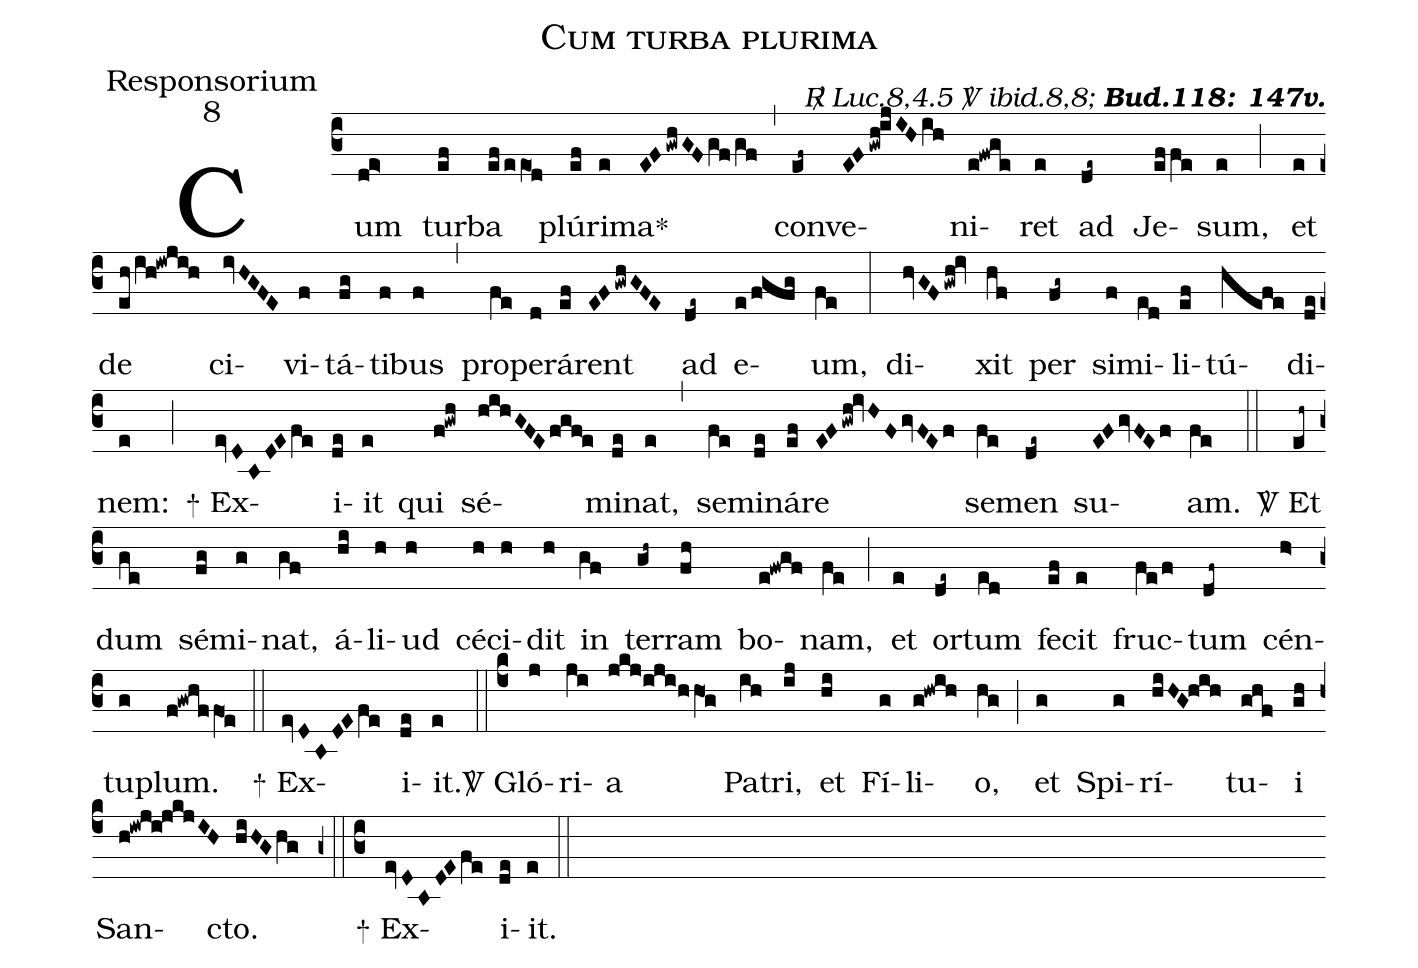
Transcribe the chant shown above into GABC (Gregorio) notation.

name:Cum turba plurima;
office-part:Responsorium;
mode:8;
commentary: {\itshape\mdseries \Rbar\ Luc.8,4.5 \Vbar\ ibid.8,8;\/} {\bfseries Bud.118: 147v.};
%%
(c3) Cum(de>) tur(ef)ba(ef/eeO1d) plú(ef)ri(e)ma<sp>*</sp>(EFgwhGFgf/gf) (,)
con(ef~)ve(EFgwh!ijIHih)ni(e!fwge)ret(e) ad(de~) Je(effe)sum,(e)  (;)
et(e) de(eh/ih!iwji!h) ci(ivHGFE)vi(f)tá(fg)ti(f)bus(f) (,)
pro(fe)pe(d)rá(ef)rent(EFgwhGFE) ad(de~) e(e/fgfg)um,(fe) (:)
di(hvGFgwh!iv)xit(hf) per(fg~) si(f)mi(ed)li(ef)tú(hefe)di(de)nem:(e) (;)
<sp>+</sp> Ex(evD/B/DEfe)i(de)it(e) qui(f!gwh) sé(hihGFEfgf!e)mi(de)nat,(e) (,)
se(fe)mi(de)ná(ef)re(EFgwh!ivHFgvFEf) se(fe)men(de~) su(EFgvFEf)am.(fe) (::)
<sp>V/</sp> Et(eh~) dum(ge) sé(fg)mi(g)nat,(gf) á(hi)li(h)ud(h) cé(h)ci(h)dit(h) in(gf) ter(gh~)ram(fh) bo(e!fwgf)nam,(fe) (;)
et(e) or(de~)tum(ed) fe(ef)cit(e) fruc(fe/f)tum(df~) cén(h>)tu(g)plum.(f!gwhffO1e) (::)
<sp>+</sp> Ex(evD/B/DEfe)i(de)it.(e) (::c4)
<sp>V/</sp> Gló(j)ri(ji)a(jkj/0iji/0hhO1g) Pa(ih)tri,(ij) et(hi) Fí(g)li(g@hwih)o,(hg) (;)
et(g) Spi(g)rí(hiHG@hih)tu(ghf)i(gh) San(h@iwji@jkjIH)cto.(hiHG/hg) (z0::c3)
<sp>+</sp> Ex(evD/B/DEfe)i(de)it.(e) (::)
